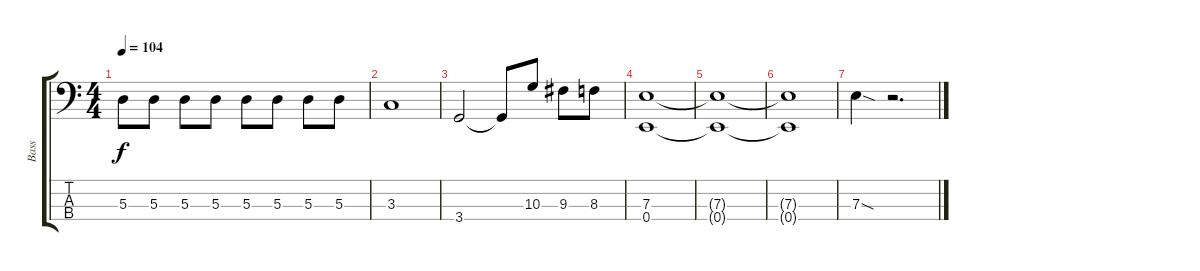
\track ("Bass" "Bass") {instrument electricbassfinger}
\staff {score tabs}
\tuning (G2 D2 A1 E1) {hide}
\ts (4 4)
\tempo 104
\clef f4
\ks c
5.3.8{dy f} 5.3.8 5.3.8 5.3.8 5.3.8 5.3.8 5.3.8 5.3.8 |
3.3.1 |
3.4.2 3.4{t}.8 10.3.8 9.3.8 8.3.8 |
(7.3 0.4).1 |
(7.3{t} 0.4{t}).1 |
(7.3{t} 0.4{t}).1 |
7.3{sod}.4 r.2{d}
